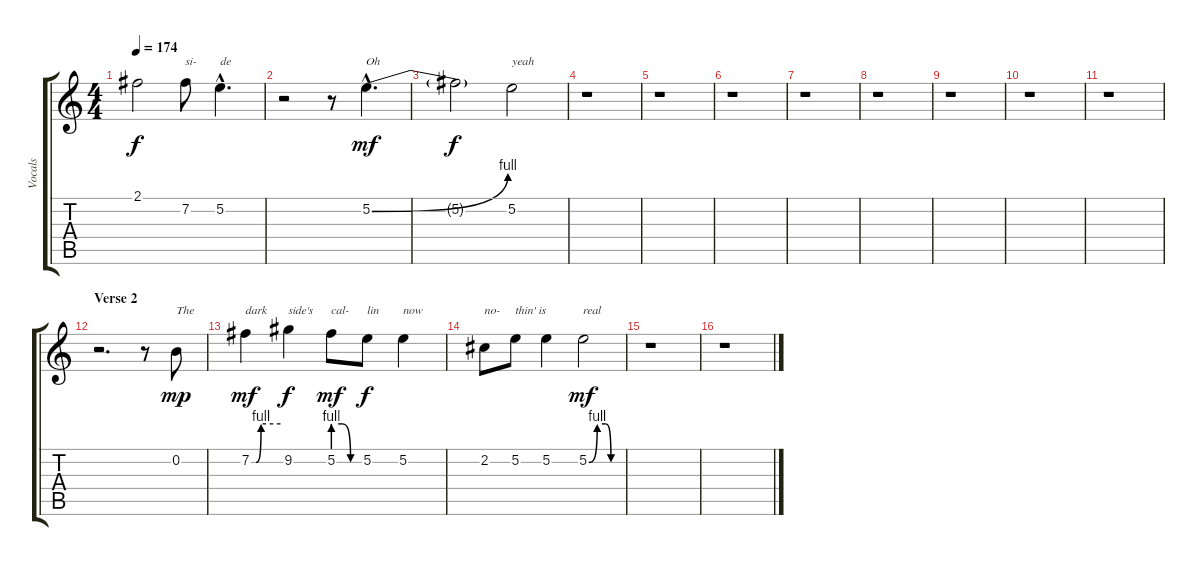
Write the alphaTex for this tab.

\track ("Vocals" "Vocals") {instrument fretlessbass}
\staff {score tabs}
\tuning (E4 B3 G3 D3 A2 E2) {hide}
\ts (4 4)
\tempo 174
\clef g2
\ks c
2.1{t}.2{dy f} 7.2.8{txt "si-"} 5.2{hac}.4{d txt "de"} |
r.2 r.8 5.2{be (bend 0 0 60 4) hac}.4{d txt "Oh" dy mf} |
5.2{t}.2{dy f} 5.2.2{txt "yeah"} |
r.1 |
r.1 |
r.1 |
r.1 |
r.1 |
r.1 |
r.1 |
r.1 |
\section ("" "Verse 2")
r.2{d} r.8 0.2.8{txt "The" dy mp} |
7.2{be (custom 0 0 10 0 20 4 60 4)}.4{txt "dark" dy mf} 9.2.4{txt "side's" dy f} 5.2{be (custom 0 4 20 4 40 0 60 0)}.8{txt "cal-" dy mf} 5.2.8{txt "lin" dy f} 5.2.4{txt "now"} |
2.2.8{txt "no-"} 5.2.8{txt "thin' is"} 5.2.4 5.2{be (custom 0 0 15 4 30 4 40 0 60 0)}.2{txt "real" dy mf} |
r.1 |
r.1
